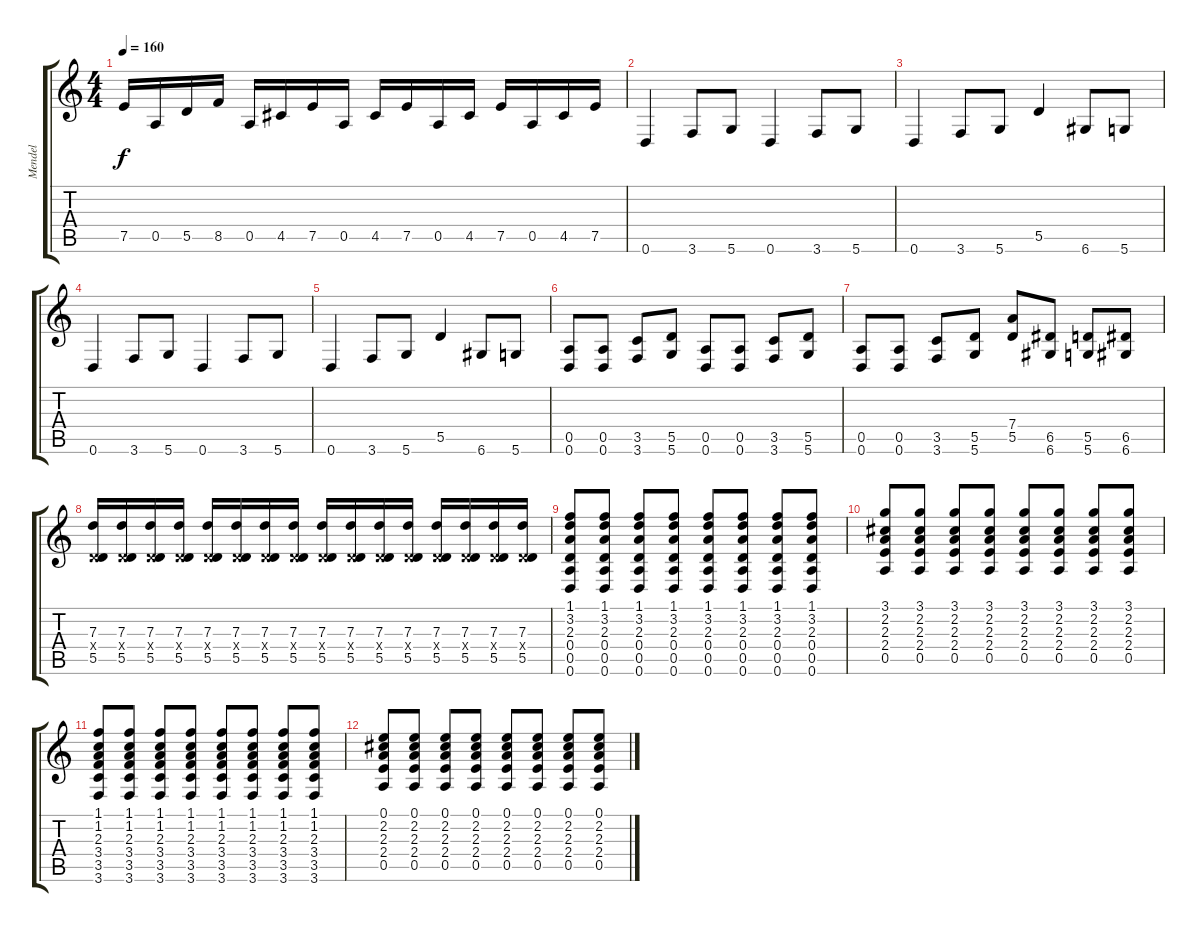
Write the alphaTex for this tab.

\track ("Mendel" "Mendel") {instrument overdrivenguitar}
\staff {score tabs}
\tuning (E4 B3 G3 D3 A2 D2) {hide}
\ts (4 4)
\tempo 160
\clef g2
\ks c
7.5.16{dy f} 0.5.16 5.5.16 8.5.16 0.5.16 4.5.16 7.5.16 0.5.16 4.5.16 7.5.16 0.5.16 4.5.16 7.5.16 0.5.16 4.5.16 7.5.16 |
0.6.4 3.6.8 5.6.8 0.6.4 3.6.8 5.6.8 |
0.6.4 3.6.8 5.6.8 5.5.4 6.6.8 5.6.8 |
0.6.4 3.6.8 5.6.8 0.6.4 3.6.8 5.6.8 |
0.6.4 3.6.8 5.6.8 5.5.4 6.6.8 5.6.8 |
(0.5 0.6).8 (0.5 0.6).8 (3.5 3.6).8 (5.5 5.6).8 (0.5 0.6).8 (0.5 0.6).8 (3.5 3.6).8 (5.5 5.6).8 |
(0.5 0.6).8 (0.5 0.6).8 (3.5 3.6).8 (5.5 5.6).8 (7.4 5.5).8 (6.5 6.6).8 (5.5 5.6).8 (6.5 6.6).8 |
(7.3 0.4{x} 5.5).16 (7.3 0.4{x} 5.5).16 (7.3 0.4{x} 5.5).16 (7.3 0.4{x} 5.5).16 (7.3 0.4{x} 5.5).16 (7.3 0.4{x} 5.5).16 (7.3 0.4{x} 5.5).16 (7.3 0.4{x} 5.5).16 (7.3 0.4{x} 5.5).16 (7.3 0.4{x} 5.5).16 (7.3 0.4{x} 5.5).16 (7.3 0.4{x} 5.5).16 (7.3 0.4{x} 5.5).16 (7.3 0.4{x} 5.5).16 (7.3 0.4{x} 5.5).16 (7.3 0.4{x} 5.5).16 |
(1.1 3.2 2.3 0.4 0.5 0.6).8 (1.1 3.2 2.3 0.4 0.5 0.6).8 (1.1 3.2 2.3 0.4 0.5 0.6).8 (1.1 3.2 2.3 0.4 0.5 0.6).8 (1.1 3.2 2.3 0.4 0.5 0.6).8 (1.1 3.2 2.3 0.4 0.5 0.6).8 (1.1 3.2 2.3 0.4 0.5 0.6).8 (1.1 3.2 2.3 0.4 0.5 0.6).8 |
(3.1 2.2 2.3 2.4 0.5).8 (3.1 2.2 2.3 2.4 0.5).8 (3.1 2.2 2.3 2.4 0.5).8 (3.1 2.2 2.3 2.4 0.5).8 (3.1 2.2 2.3 2.4 0.5).8 (3.1 2.2 2.3 2.4 0.5).8 (3.1 2.2 2.3 2.4 0.5).8 (3.1 2.2 2.3 2.4 0.5).8 |
(1.1 1.2 2.3 3.4 3.5 3.6).8 (1.1 1.2 2.3 3.4 3.5 3.6).8 (1.1 1.2 2.3 3.4 3.5 3.6).8 (1.1 1.2 2.3 3.4 3.5 3.6).8 (1.1 1.2 2.3 3.4 3.5 3.6).8 (1.1 1.2 2.3 3.4 3.5 3.6).8 (1.1 1.2 2.3 3.4 3.5 3.6).8 (1.1 1.2 2.3 3.4 3.5 3.6).8 |
(0.1 2.2 2.3 2.4 0.5).8 (0.1 2.2 2.3 2.4 0.5).8 (0.1 2.2 2.3 2.4 0.5).8 (0.1 2.2 2.3 2.4 0.5).8 (0.1 2.2 2.3 2.4 0.5).8 (0.1 2.2 2.3 2.4 0.5).8 (0.1 2.2 2.3 2.4 0.5).8 (0.1 2.2 2.3 2.4 0.5).8
